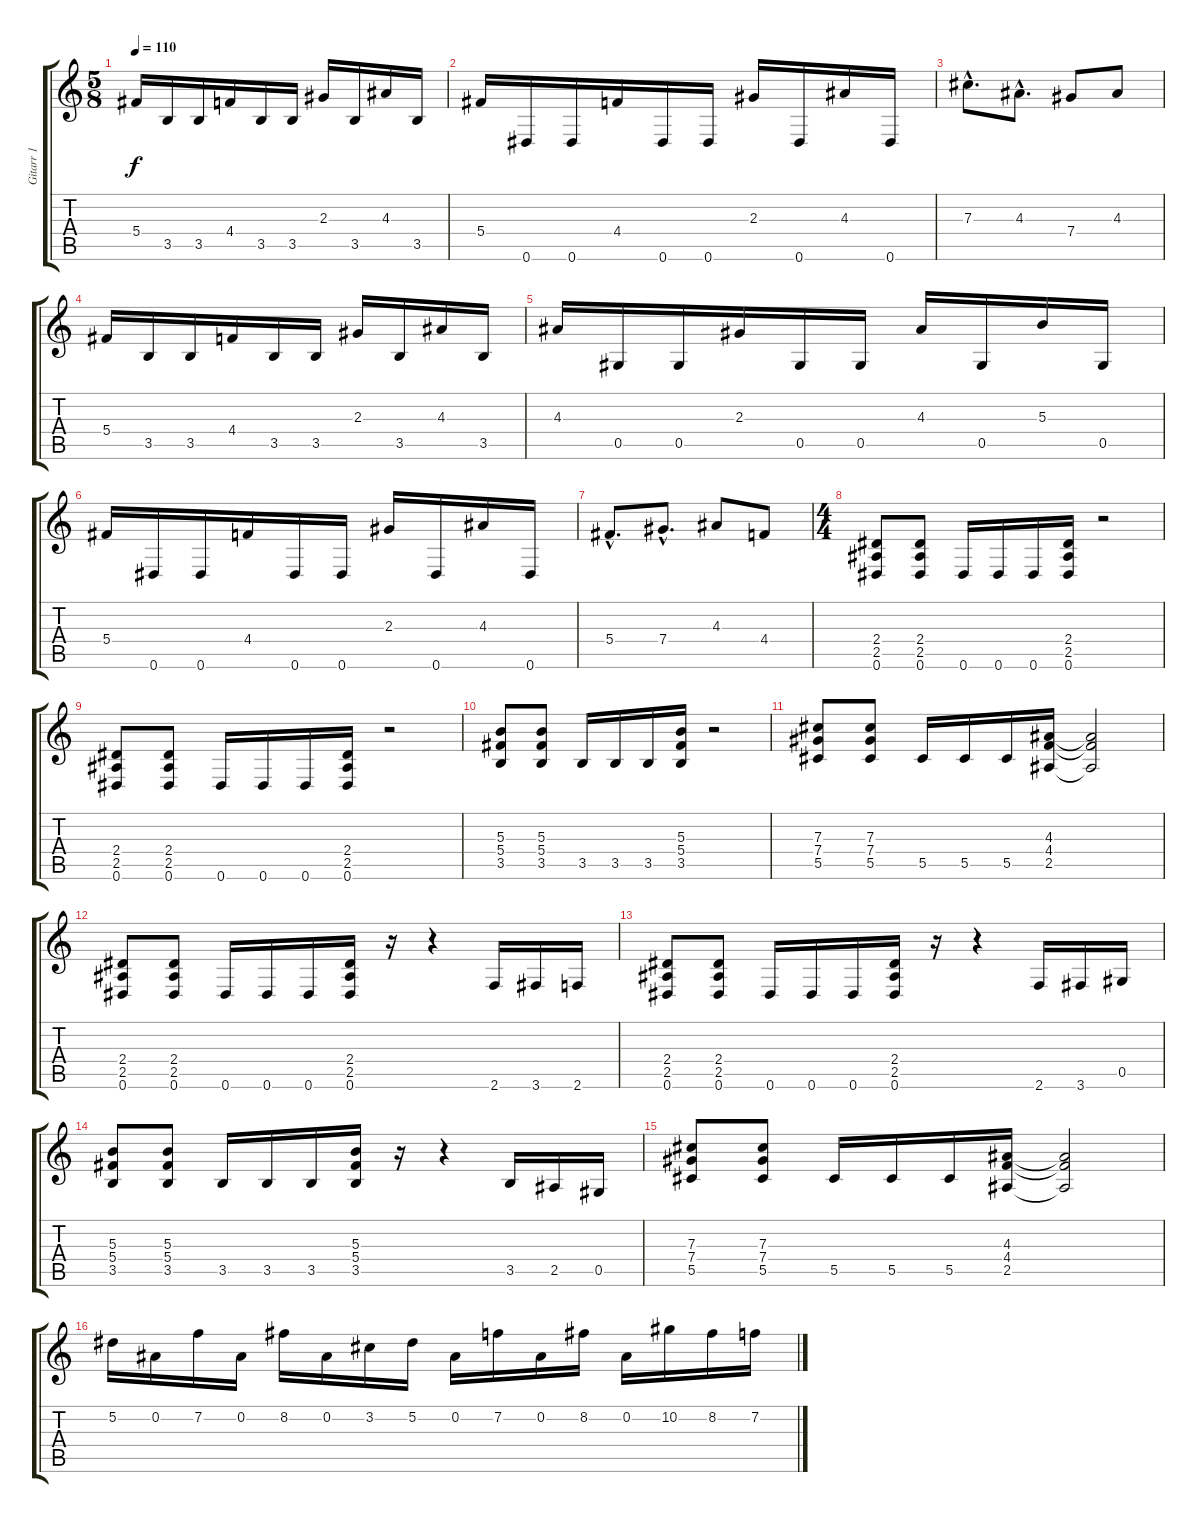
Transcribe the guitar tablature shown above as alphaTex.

\track ("Gitarr 1" "Gitarr 1") {instrument distortionguitar}
\staff {score tabs}
\tuning (Eb4 Bb3 Gb3 Db3 Ab2 Eb2) {hide}
\ts (5 8)
\tempo 110
\clef g2
\ks c
5.4.16{dy f} 3.5.16 3.5.16 4.4.16 3.5.16 3.5.16 2.3.16 3.5.16 4.3.16 3.5.16 |
5.4.16 0.6.16 0.6.16 4.4.16 0.6.16 0.6.16 2.3.16 0.6.16 4.3.16 0.6.16 |
7.3{hac}.8{d} 4.3{hac}.8{d} 7.4.8 4.3.8 |
5.4.16 3.5.16 3.5.16 4.4.16 3.5.16 3.5.16 2.3.16 3.5.16 4.3.16 3.5.16 |
4.3.16 0.5.16 0.5.16 2.3.16 0.5.16 0.5.16 4.3.16 0.5.16 5.3.16 0.5.16 |
5.4.16 0.6.16 0.6.16 4.4.16 0.6.16 0.6.16 2.3.16 0.6.16 4.3.16 0.6.16 |
5.4{hac}.8{d} 7.4{hac}.8{d} 4.3.8 4.4.8 |
\ts (4 4)
(2.4 2.5 0.6).8 (2.4 2.5 0.6).8 0.6.16 0.6.16 0.6.16 (2.4 2.5 0.6).16 r.2 |
(2.4 2.5 0.6).8 (2.4 2.5 0.6).8 0.6.16 0.6.16 0.6.16 (2.4 2.5 0.6).16 r.2 |
(5.3 5.4 3.5).8 (5.3 5.4 3.5).8 3.5.16 3.5.16 3.5.16 (5.3 5.4 3.5).16 r.2 |
(7.3 7.4 5.5).8 (7.3 7.4 5.5).8 5.5.16 5.5.16 5.5.16 (4.3 4.4 2.5).16 (4.3{t} 4.4{t} 2.5{t}).2 |
(2.4 2.5 0.6).8 (2.4 2.5 0.6).8 0.6.16 0.6.16 0.6.16 (2.4 2.5 0.6).16 r.16 r.4 2.6.16 3.6.16 2.6.16 |
(2.4 2.5 0.6).8 (2.4 2.5 0.6).8 0.6.16 0.6.16 0.6.16 (2.4 2.5 0.6).16 r.16 r.4 2.6.16 3.6.16 0.5.16 |
(5.3 5.4 3.5).8 (5.3 5.4 3.5).8 3.5.16 3.5.16 3.5.16 (5.3 5.4 3.5).16 r.16 r.4 3.5.16 2.5.16 0.5.16 |
(7.3 7.4 5.5).8 (7.3 7.4 5.5).8 5.5.16 5.5.16 5.5.16 (4.3 4.4 2.5).16 (4.3{t} 4.4{t} 2.5{t}).2 |
5.2.16 0.2.16 7.2.16 0.2.16 8.2.16 0.2.16 3.2.16 5.2.16 0.2.16 7.2.16 0.2.16 8.2.16 0.2.16 10.2.16 8.2.16 7.2.16
